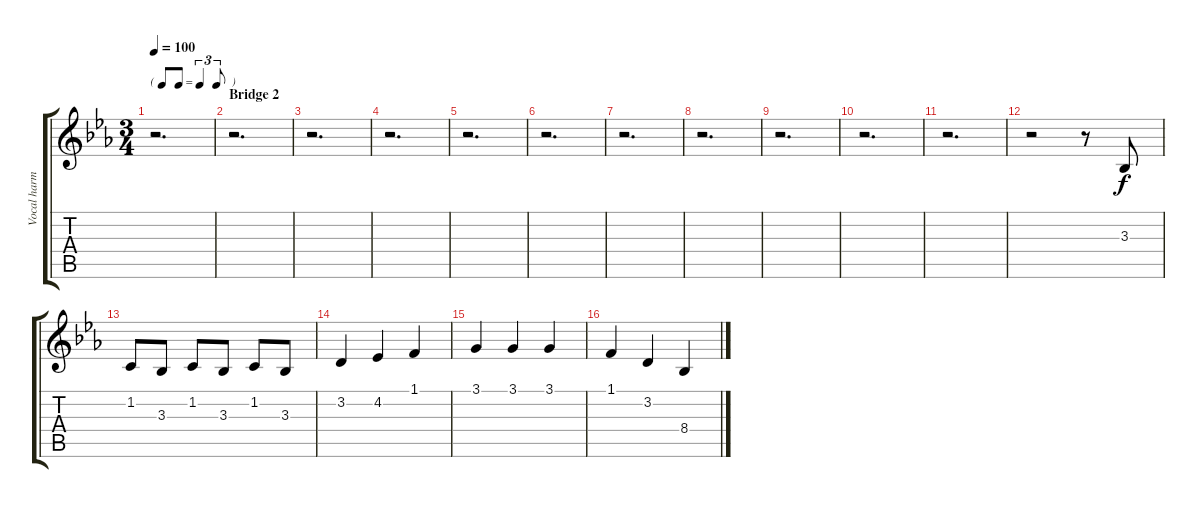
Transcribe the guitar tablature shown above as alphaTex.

\track ("Vocal harmonies" "Vocal harm") {instrument choiraahs}
\staff {score tabs}
\tuning (E4 B3 G3 D3 A2 E2) {hide}
\ts (3 4)
\tf triplet8th
\tempo 100
\clef g2
\ks eb
r.2{d dy f} |
\section ("" "Bridge 2")
r.2{d} |
r.2{d} |
r.2{d} |
r.2{d} |
r.2{d} |
r.2{d} |
r.2{d} |
r.2{d} |
r.2{d} |
r.2{d} |
r.2 r.8 3.3.8 |
1.2.8 3.3.8 1.2.8 3.3.8 1.2.8 3.3.8 |
3.2.4 4.2.4 1.1.4 |
3.1.4 3.1.4 3.1.4 |
1.1.4 3.2.4 8.4.4
